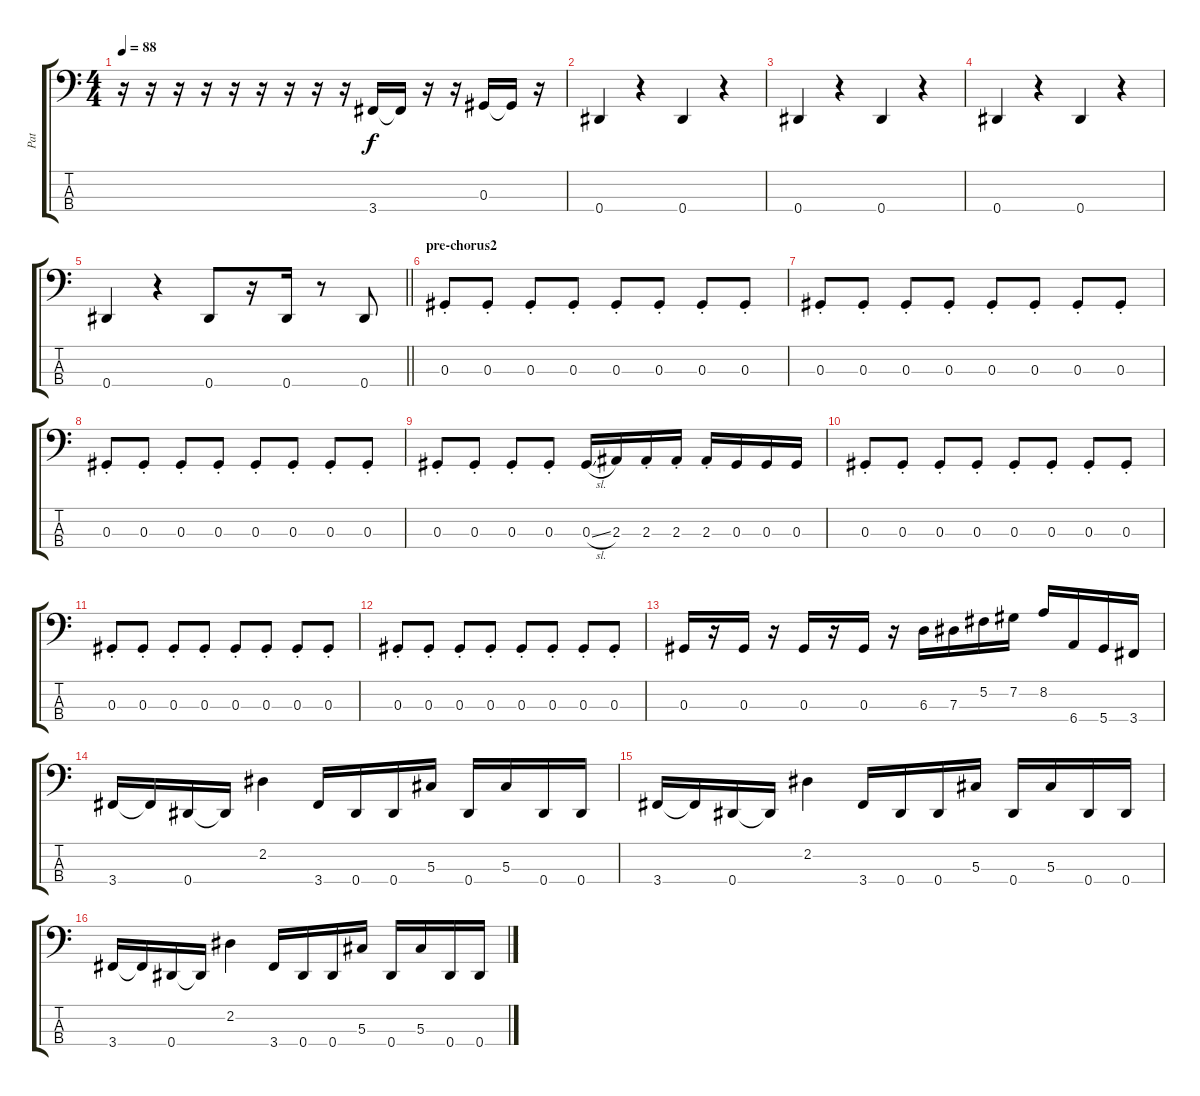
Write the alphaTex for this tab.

\track ("Pat" "Pat") {instrument electricbasspick}
\staff {score tabs}
\tuning (Gb2 Db2 Ab1 Eb1) {hide}
\ts (4 4)
\tempo 88
\clef f4
\ks c
r.16{dy f} r.16 r.16 r.16 r.16 r.16 r.16 r.16 r.16 3.4.16 3.4{t}.16 r.16 r.16 0.3.16 0.3{t}.16 r.16 |
0.4.4 r.4 0.4.4 r.4 |
0.4.4 r.4 0.4.4 r.4 |
0.4.4 r.4 0.4.4 r.4 |
\barLineRight lightlight
0.4.4 r.4 0.4.8 r.16 0.4.16 r.8 0.4.8 |
\section ("" "pre-chorus2")
0.3{st}.8 0.3{st}.8 0.3{st}.8 0.3{st}.8 0.3{st}.8 0.3{st}.8 0.3{st}.8 0.3{st}.8 |
0.3{st}.8 0.3{st}.8 0.3{st}.8 0.3{st}.8 0.3{st}.8 0.3{st}.8 0.3{st}.8 0.3{st}.8 |
0.3{st}.8 0.3{st}.8 0.3{st}.8 0.3{st}.8 0.3{st}.8 0.3{st}.8 0.3{st}.8 0.3{st}.8 |
0.3{st}.8 0.3{st}.8 0.3{st}.8 0.3{st}.8 0.3{sl}.16 2.3.16 2.3{st}.16 2.3{st}.16 2.3{st}.16 0.3.16 0.3.16 0.3.16 |
0.3{st}.8 0.3{st}.8 0.3{st}.8 0.3{st}.8 0.3{st}.8 0.3{st}.8 0.3{st}.8 0.3{st}.8 |
0.3{st}.8 0.3{st}.8 0.3{st}.8 0.3{st}.8 0.3{st}.8 0.3{st}.8 0.3{st}.8 0.3{st}.8 |
0.3{st}.8 0.3{st}.8 0.3{st}.8 0.3{st}.8 0.3{st}.8 0.3{st}.8 0.3{st}.8 0.3{st}.8 |
0.3.16 r.16 0.3.16 r.16 0.3.16 r.16 0.3.16 r.16 6.3.16 7.3.16 5.2.16 7.2.16 8.2.16 6.4.16 5.4.16 3.4.16 |
3.4.16 3.4{t}.16 0.4.16 0.4{t}.16 2.2.4 3.4.16 0.4.16 0.4.16 5.3.16 0.4.16 5.3.16 0.4.16 0.4.16 |
3.4.16 3.4{t}.16 0.4.16 0.4{t}.16 2.2.4 3.4.16 0.4.16 0.4.16 5.3.16 0.4.16 5.3.16 0.4.16 0.4.16 |
3.4.16 3.4{t}.16 0.4.16 0.4{t}.16 2.2.4 3.4.16 0.4.16 0.4.16 5.3.16 0.4.16 5.3.16 0.4.16 0.4.16
